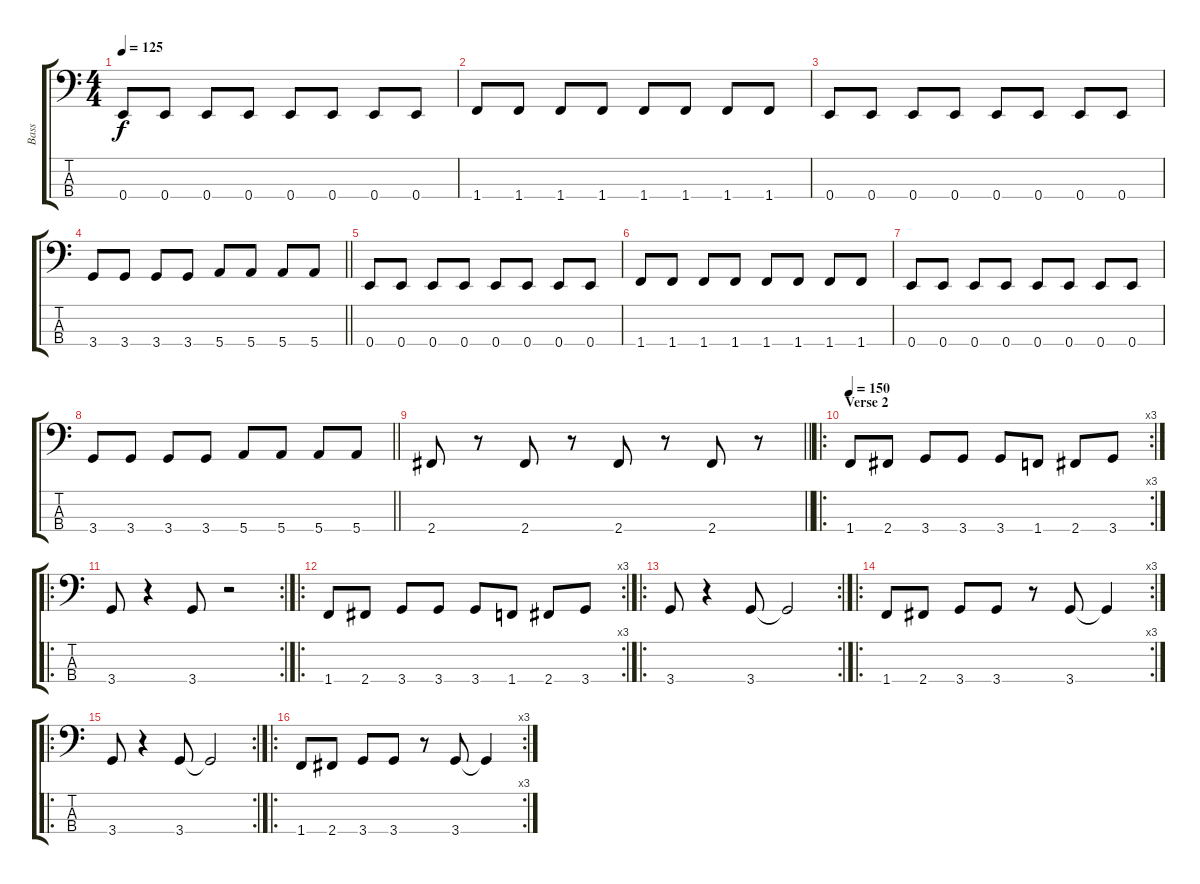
\track ("Bass" "Bass") {instrument electricbasspick}
\staff {score tabs}
\tuning (G2 D2 A1 E1) {hide}
\ts (4 4)
\tempo 125
\clef f4
\ks c
0.4.8{dy f} 0.4.8 0.4.8 0.4.8 0.4.8 0.4.8 0.4.8 0.4.8 |
1.4.8 1.4.8 1.4.8 1.4.8 1.4.8 1.4.8 1.4.8 1.4.8 |
0.4.8 0.4.8 0.4.8 0.4.8 0.4.8 0.4.8 0.4.8 0.4.8 |
\barLineRight lightlight
3.4.8 3.4.8 3.4.8 3.4.8 5.4.8 5.4.8 5.4.8 5.4.8 |
0.4.8 0.4.8 0.4.8 0.4.8 0.4.8 0.4.8 0.4.8 0.4.8 |
1.4.8 1.4.8 1.4.8 1.4.8 1.4.8 1.4.8 1.4.8 1.4.8 |
0.4.8 0.4.8 0.4.8 0.4.8 0.4.8 0.4.8 0.4.8 0.4.8 |
\barLineRight lightlight
3.4.8 3.4.8 3.4.8 3.4.8 5.4.8 5.4.8 5.4.8 5.4.8 |
\barLineRight lightlight
2.4.8 r.8 2.4.8 r.8 2.4.8 r.8 2.4.8 r.8 |
\ro
\rc 3
\section ("" "Verse 2")
\tempo 150
1.4.8 2.4.8 3.4.8 3.4.8 3.4.8 1.4.8 2.4.8 3.4.8 |
\ro
\rc 2
3.4.8 r.4 3.4.8 r.2 |
\ro
\rc 3
1.4.8 2.4.8 3.4.8 3.4.8 3.4.8 1.4.8 2.4.8 3.4.8 |
\ro
\rc 2
3.4.8 r.4 3.4.8 3.4{t}.2 |
\ro
\rc 3
1.4.8 2.4.8 3.4.8 3.4.8 r.8 3.4.8 3.4{t}.4 |
\ro
\rc 2
3.4.8 r.4 3.4.8 3.4{t}.2 |
\ro
\rc 3
1.4.8 2.4.8 3.4.8 3.4.8 r.8 3.4.8 3.4{t}.4
